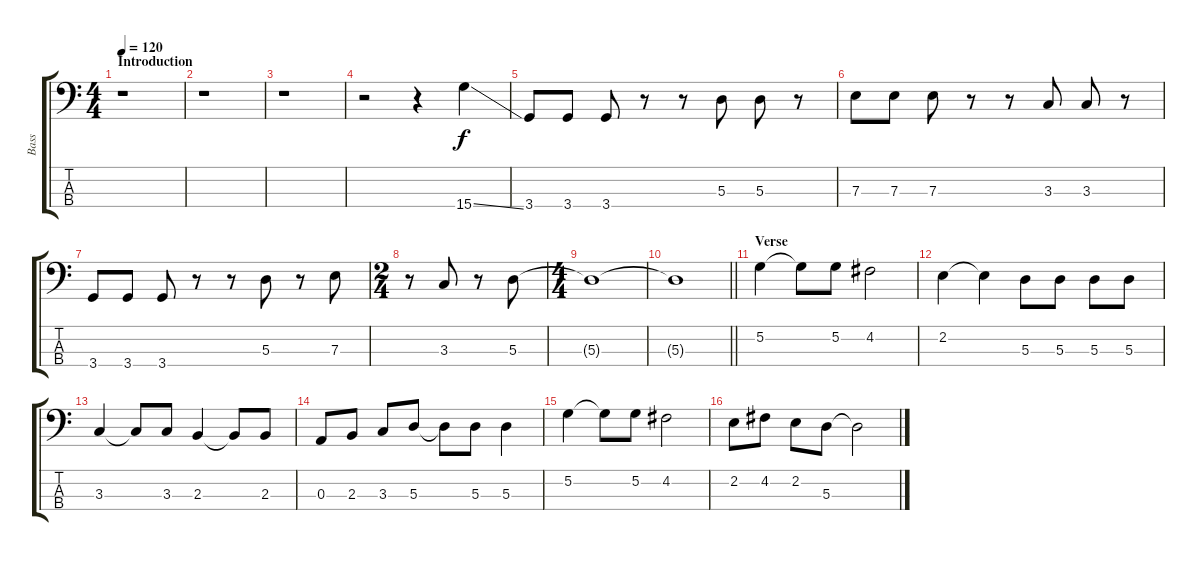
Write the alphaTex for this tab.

\track ("Bass" "Bass") {instrument electricbassfinger}
\staff {score tabs}
\tuning (G2 D2 A1 E1) {hide}
\ts (4 4)
\section ("" "Introduction")
\tempo 120
\clef f4
\ks c
r.1{dy f instrument electricbassfinger} |
r.1 |
r.1 |
r.2 r.4 15.4{ss}.4 |
3.4.8 3.4.8 3.4.8 r.8 r.8 5.3.8 5.3.8 r.8 |
7.3.8 7.3.8 7.3.8 r.8 r.8 3.3.8 3.3.8 r.8 |
3.4.8 3.4.8 3.4.8 r.8 r.8 5.3.8 r.8 7.3.8 |
\ts (2 4)
r.8 3.3.8 r.8 5.3.8 |
\ts (4 4)
5.3{t}.1 |
\barLineRight lightlight
5.3{t}.1 |
\section ("" "Verse")
5.2.4 5.2{t}.8 5.2.8 4.2.2 |
2.2.4 2.2{t}.4 5.3.8 5.3.8 5.3.8 5.3.8 |
3.3.4 3.3{t}.8 3.3.8 2.3.4 2.3{t}.8 2.3.8 |
0.3.8 2.3.8 3.3.8 5.3.8 5.3{t}.8 5.3.8 5.3.4 |
5.2.4 5.2{t}.8 5.2.8 4.2.2 |
2.2.8 4.2.8 2.2.8 5.3.8 5.3{t}.2
